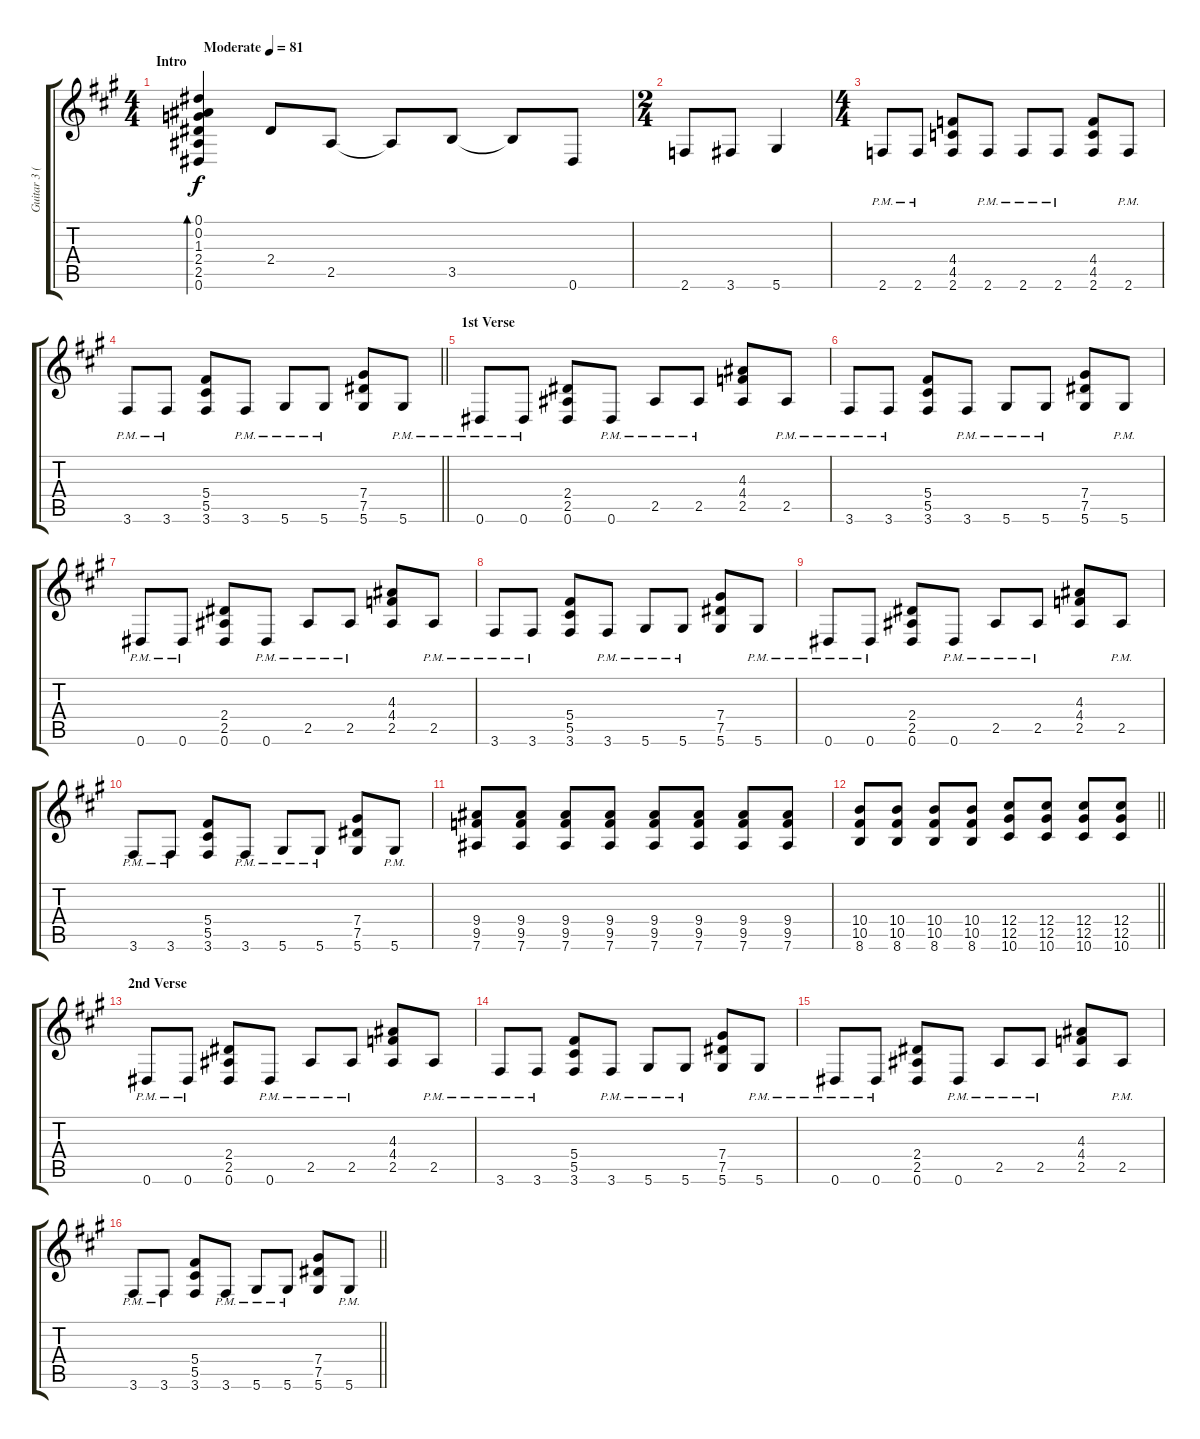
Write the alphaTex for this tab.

\track ("Guitar 3 (William)" "Guitar 3 (") {instrument overdrivenguitar}
\staff {score tabs}
\tuning (Eb4 Bb3 Gb3 Db3 Ab2 Eb2) {hide}
\ts (4 4)
\section ("" "Intro")
\tempo (81 "Moderate")
\clef g2
\ks f#minor
(0.1 0.2 1.3 2.4 2.5 0.6).4{bd 120 dy f instrument overdrivenguitar} 2.4.8 2.5.8 2.5{t}.8 3.5.8 3.5{t}.8 0.6.8 |
\ts (2 4)
2.6.8 3.6.8 5.6.4 |
\ts (4 4)
2.6{pm}.8 2.6{pm}.8 (4.4 4.5 2.6).8 2.6{pm}.8 2.6{pm}.8 2.6{pm}.8 (4.4 4.5 2.6).8 2.6{pm}.8 |
\barLineRight lightlight
3.6{pm}.8 3.6{pm}.8 (5.4 5.5 3.6).8 3.6{pm}.8 5.6{pm}.8 5.6{pm}.8 (7.4 7.5 5.6).8 5.6{pm}.8 |
\section ("" "1st Verse")
0.6{pm}.8 0.6{pm}.8 (2.4 2.5 0.6).8 0.6{pm}.8 2.5{pm}.8 2.5{pm}.8 (4.3 4.4 2.5).8 2.5{pm}.8 |
3.6{pm}.8 3.6{pm}.8 (5.4 5.5 3.6).8 3.6{pm}.8 5.6{pm}.8 5.6{pm}.8 (7.4 7.5 5.6).8 5.6{pm}.8 |
0.6{pm}.8 0.6{pm}.8 (2.4 2.5 0.6).8 0.6{pm}.8 2.5{pm}.8 2.5{pm}.8 (4.3 4.4 2.5).8 2.5{pm}.8 |
3.6{pm}.8 3.6{pm}.8 (5.4 5.5 3.6).8 3.6{pm}.8 5.6{pm}.8 5.6{pm}.8 (7.4 7.5 5.6).8 5.6{pm}.8 |
0.6{pm}.8 0.6{pm}.8 (2.4 2.5 0.6).8 0.6{pm}.8 2.5{pm}.8 2.5{pm}.8 (4.3 4.4 2.5).8 2.5{pm}.8 |
3.6{pm}.8 3.6{pm}.8 (5.4 5.5 3.6).8 3.6{pm}.8 5.6{pm}.8 5.6{pm}.8 (7.4 7.5 5.6).8 5.6{pm}.8 |
(9.4 9.5 7.6).8 (9.4 9.5 7.6).8 (9.4 9.5 7.6).8 (9.4 9.5 7.6).8 (9.4 9.5 7.6).8 (9.4 9.5 7.6).8 (9.4 9.5 7.6).8 (9.4 9.5 7.6).8 |
\barLineRight lightlight
(10.4 10.5 8.6).8 (10.4 10.5 8.6).8 (10.4 10.5 8.6).8 (10.4 10.5 8.6).8 (12.4 12.5 10.6).8 (12.4 12.5 10.6).8 (12.4 12.5 10.6).8 (12.4 12.5 10.6).8 |
\section ("" "2nd Verse")
0.6{pm}.8 0.6{pm}.8 (2.4 2.5 0.6).8 0.6{pm}.8 2.5{pm}.8 2.5{pm}.8 (4.3 4.4 2.5).8 2.5{pm}.8 |
3.6{pm}.8 3.6{pm}.8 (5.4 5.5 3.6).8 3.6{pm}.8 5.6{pm}.8 5.6{pm}.8 (7.4 7.5 5.6).8 5.6{pm}.8 |
0.6{pm}.8 0.6{pm}.8 (2.4 2.5 0.6).8 0.6{pm}.8 2.5{pm}.8 2.5{pm}.8 (4.3 4.4 2.5).8 2.5{pm}.8 |
\barLineRight lightlight
3.6{pm}.8 3.6{pm}.8 (5.4 5.5 3.6).8 3.6{pm}.8 5.6{pm}.8 5.6{pm}.8 (7.4 7.5 5.6).8 5.6{pm}.8
